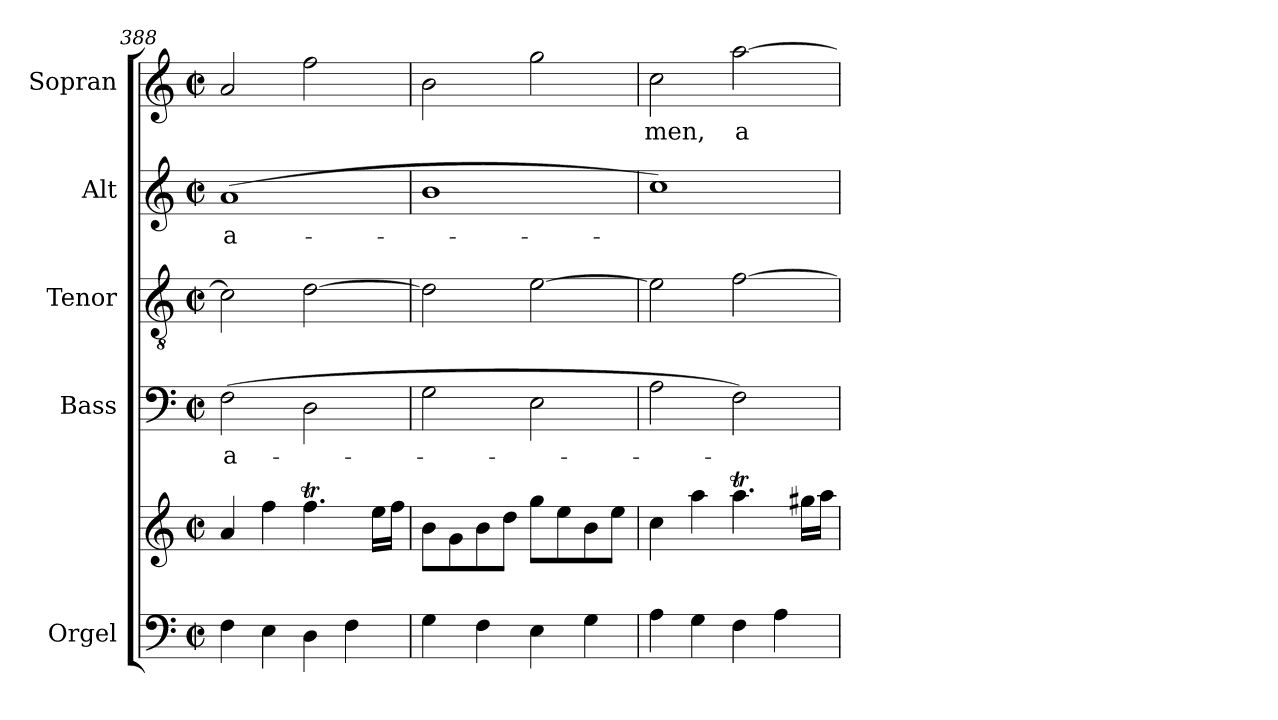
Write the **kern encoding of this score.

**kern	**kern	**kern	**text	**kern	**kern	**text	**kern	**text
*part5	*part5	*part4	*part4	*part3	*part2	*part2	*part1	*part1
*staff6	*staff5	*staff4	*staff4	*staff3	*staff2	*staff2	*staff1	*staff1
*I"Orgel	*	*I"Bass	*	*I"Tenor	*I"Alt	*	*I"Sopran	*
*I'Org.	*	*I'B.	*	*I'T.	*I'A.	*	*I'S.	*
*clefF4	*clefG2	*clefF4	*	*clefGv2	*clefG2	*	*clefG2	*
*k[]	*k[]	*k[]	*	*k[]	*k[]	*	*k[]	*
*C:	*C:	*C:	*	*C:	*C:	*	*C:	*
*M2/2	*M2/2	*M2/2	*	*M2/2	*M2/2	*	*M2/2	*
*met(c|)	*met(c|)	*met(c|)	*	*met(c|)	*met(c|)	*	*met(c|)	*
=388	=388	=388	=388	=388	=388	=388	=388	=388
!	!	!	!LO:LY:b	!	!	!LO:LY:b	!	!
4F\	4a/	(>2F\	a-	2c\]	(>1a	a-	2a/	.
4E\	4ff\	.	.	.	.	.	.	.
4D\	4.ffT\	2D\	.	[2d\	.	.	2ff\	.
4F\	.	.	.	.	.	.	.	.
.	16ee\LL	.	.	.	.	.	.	.
.	16ff\JJ	.	.	.	.	.	.	.
=389	=389	=389	=389	=389	=389	=389	=389	=389
4G\	8b\L	2G\	.	2d\]	1b	.	2b\	.
.	8g\	.	.	.	.	.	.	.
4F\	8b\	.	.	.	.	.	.	.
.	8dd\J	.	.	.	.	.	.	.
4E\	8gg\L	2E\	.	[2e\	.	.	2gg\	.
.	8ee\	.	.	.	.	.	.	.
4G\	8b\	.	.	.	.	.	.	.
.	8ee\J	.	.	.	.	.	.	.
=390	=390	=390	=390	=390	=390	=390	=390	=390
!	!	!	!	!	!	!	!	!LO:LY:b
4A\	4cc\	2A\	.	2e\]	1cc)	.	2cc\	-men,
4G\	4aa\	.	.	.	.	.	.	.
!	!	!	!	!	!	!	!	!LO:LY:b
4F\	4.aaT\	2F\)	.	[2f\	.	.	[2aa\	a-
4A\	.	.	.	.	.	.	.	.
.	16gg#X\LL	.	.	.	.	.	.	.
.	16aa\JJ	.	.	.	.	.	.	.
=	=	=	=	=	=	=	=	=
*-	*-	*-	*-	*-	*-	*-	*-	*-
